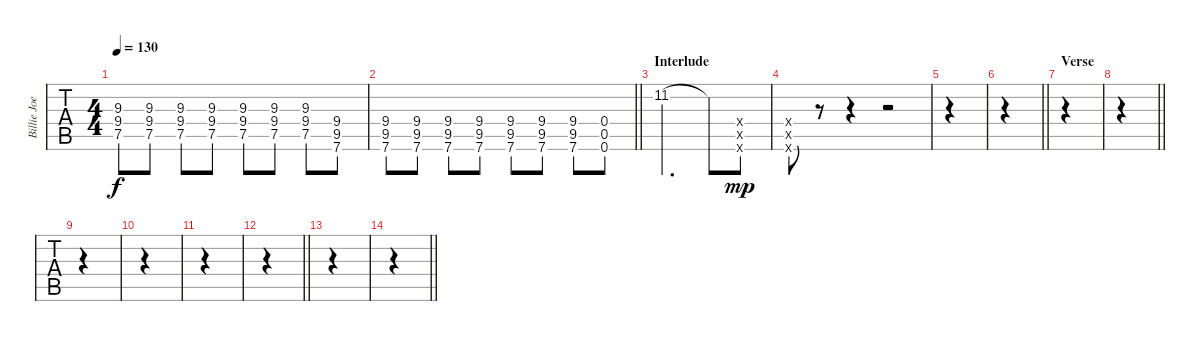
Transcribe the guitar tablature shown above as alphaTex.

\track ("Billie Joe Armstrong - Guitar Two" "Billie Joe") {instrument distortionguitar}
\staff {tabs}
\tuning (E4 B3 G3 D3 A2 E2) {hide}
\ts (4 4)
\tempo 130
\clef g2
\ks c
(9.3 9.4 7.5).8{dy f} (9.3 9.4 7.5).8 (9.3 9.4 7.5).8 (9.3 9.4 7.5).8 (9.3 9.4 7.5).8 (9.3 9.4 7.5).8 (9.3 9.4 7.5).8 (9.4 9.5 7.6).8 |
\barLineRight lightlight
(9.4 9.5 7.6).8 (9.4 9.5 7.6).8 (9.4 9.5 7.6).8 (9.4 9.5 7.6).8 (9.4 9.5 7.6).8 (9.4 9.5 7.6).8 (9.4 9.5 7.6).8 (0.4 0.5 0.6).8 |
\section ("" "Interlude")
11.2.2{d} 11.2{t}.8 (0.4{x} 0.5{x} 0.6{x}).8{dy mp} |
(0.4{x} 0.5{x} 0.6{x}).8 r.8 r.4 r.2 |
|
\barLineRight lightlight
|
\section ("" "Verse")
|
\barLineRight lightlight
|
|
|
|
\barLineRight lightlight
|
|
\barLineRight lightlight
